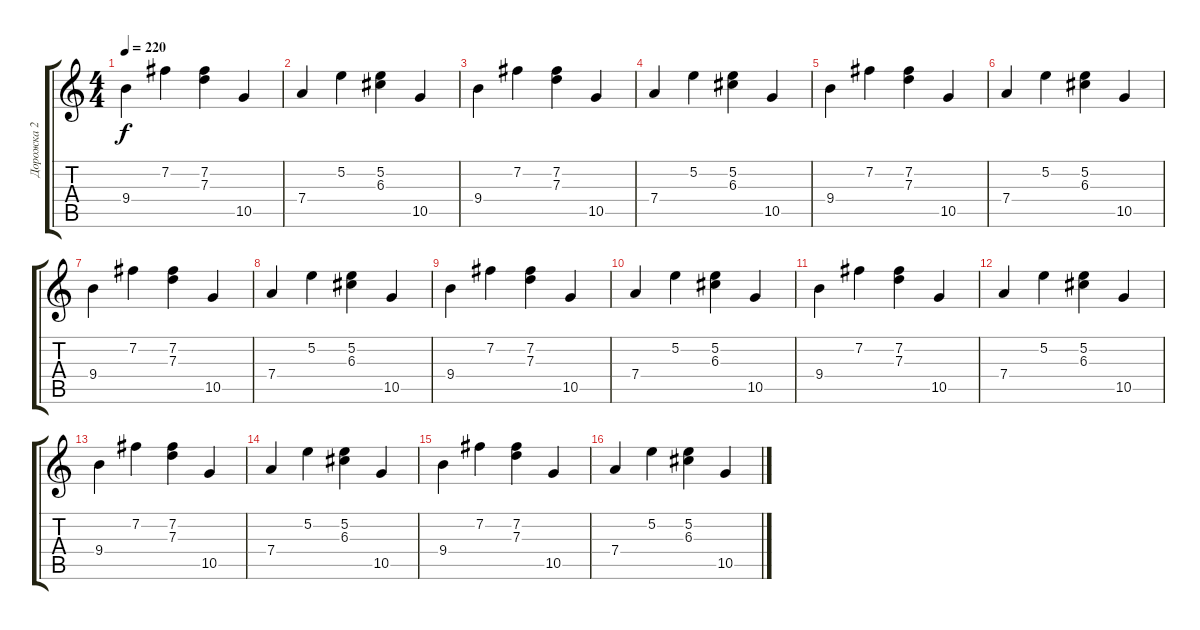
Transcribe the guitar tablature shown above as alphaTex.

\track ("Дорожка 2" "Дорожка 2") {instrument electricguitarclean}
\staff {score tabs}
\tuning (E4 B3 G3 D3 A2 E2) {hide}
\ts (4 4)
\tempo 220
\clef g2
\ks c
9.4.4{dy f} 7.2.4 (7.2 7.3).4 10.5.4 |
7.4.4 5.2.4 (5.2 6.3).4 10.5.4 |
9.4.4 7.2.4 (7.2 7.3).4 10.5.4 |
7.4.4 5.2.4 (5.2 6.3).4 10.5.4 |
9.4.4 7.2.4 (7.2 7.3).4 10.5.4 |
7.4.4 5.2.4 (5.2 6.3).4 10.5.4 |
9.4.4 7.2.4 (7.2 7.3).4 10.5.4 |
7.4.4 5.2.4 (5.2 6.3).4 10.5.4 |
9.4.4 7.2.4 (7.2 7.3).4 10.5.4 |
7.4.4 5.2.4 (5.2 6.3).4 10.5.4 |
9.4.4 7.2.4 (7.2 7.3).4 10.5.4 |
7.4.4 5.2.4 (5.2 6.3).4 10.5.4 |
9.4.4 7.2.4 (7.2 7.3).4 10.5.4 |
7.4.4 5.2.4 (5.2 6.3).4 10.5.4 |
9.4.4 7.2.4 (7.2 7.3).4 10.5.4 |
7.4.4 5.2.4 (5.2 6.3).4 10.5.4
